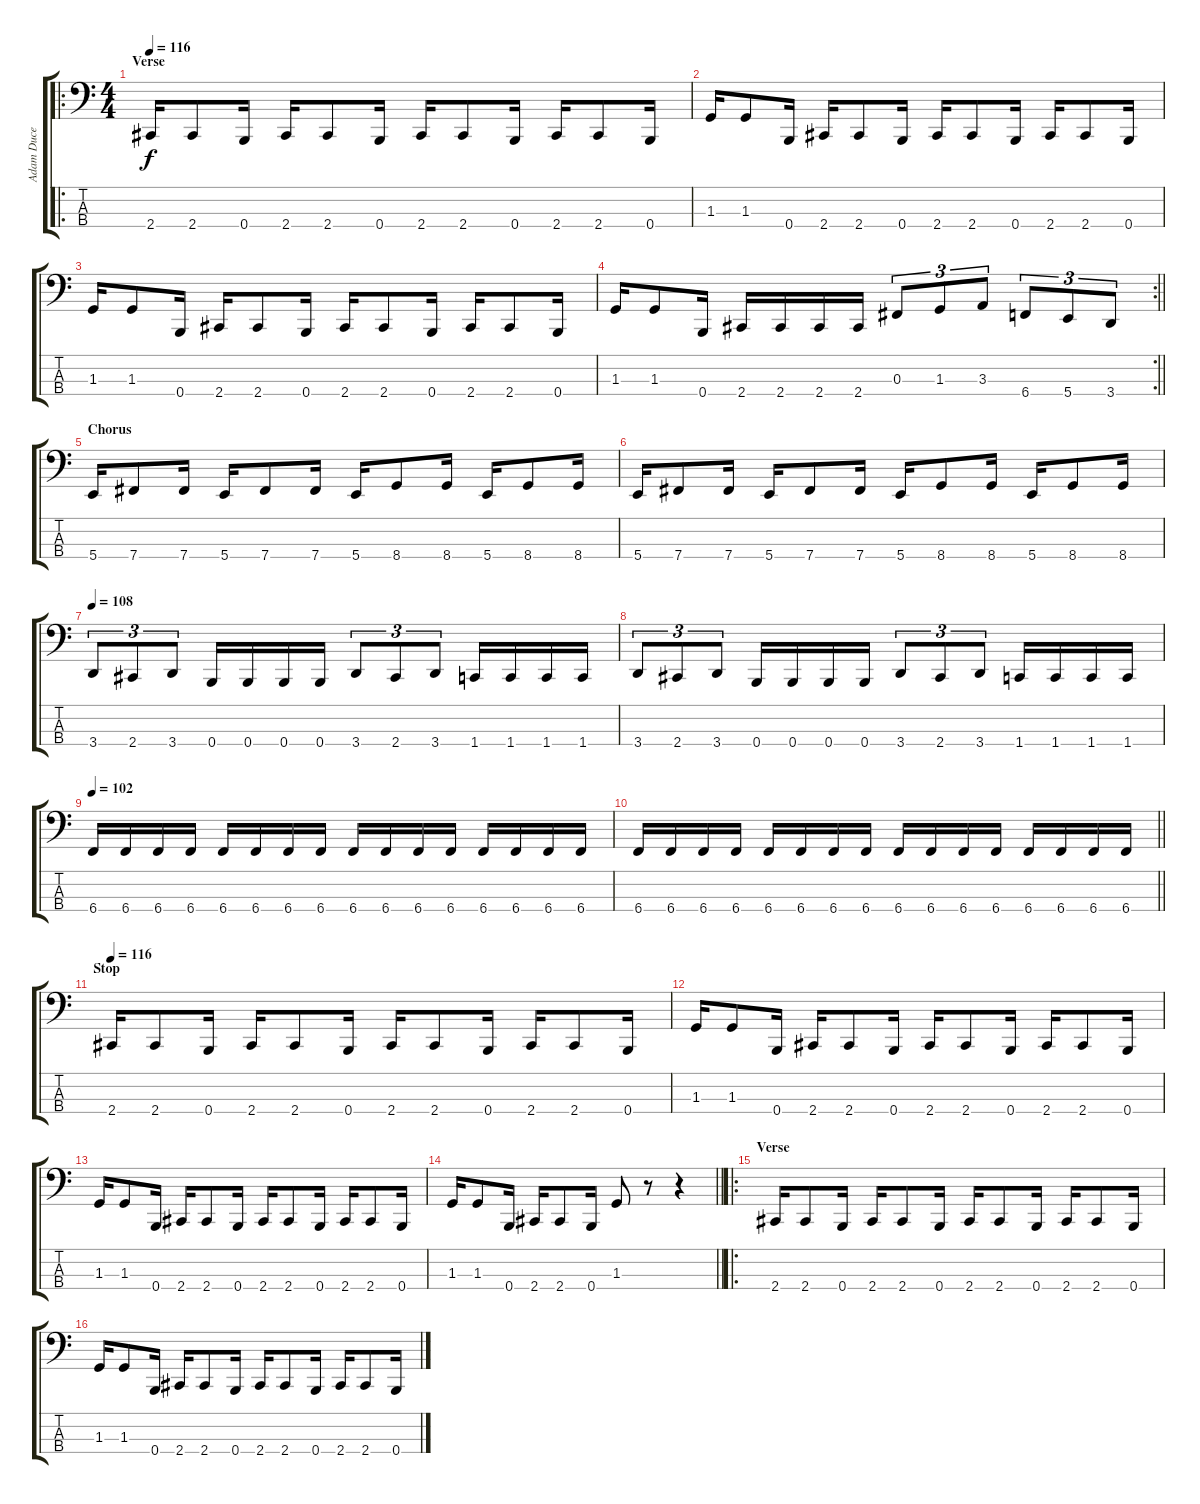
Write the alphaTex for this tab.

\track ("Adam Duce (Bass)" "Adam Duce ") {instrument electricbasspick}
\staff {score tabs}
\tuning (E2 B1 Gb1 B0) {hide}
\ro
\ts (4 4)
\section ("" "Verse")
\tempo 116
\clef f4
\ks c
2.4.16{dy f} 2.4.8 0.4.16 2.4.16 2.4.8 0.4.16 2.4.16 2.4.8 0.4.16 2.4.16 2.4.8 0.4.16 |
1.3.16 1.3.8 0.4.16 2.4.16 2.4.8 0.4.16 2.4.16 2.4.8 0.4.16 2.4.16 2.4.8 0.4.16 |
1.3.16 1.3.8 0.4.16 2.4.16 2.4.8 0.4.16 2.4.16 2.4.8 0.4.16 2.4.16 2.4.8 0.4.16 |
\rc 2
\barLineRight lightlight
1.3.16 1.3.8 0.4.16 2.4.16 2.4.16 2.4.16 2.4.16 0.3.8{tu (3 2)} 1.3.8{tu (3 2)} 3.3.8{tu (3 2)} 6.4.8{tu (3 2)} 5.4.8{tu (3 2)} 3.4.8{tu (3 2)} |
\section ("" "Chorus")
5.4.16 7.4.8 7.4.16 5.4.16 7.4.8 7.4.16 5.4.16 8.4.8 8.4.16 5.4.16 8.4.8 8.4.16 |
5.4.16 7.4.8 7.4.16 5.4.16 7.4.8 7.4.16 5.4.16 8.4.8 8.4.16 5.4.16 8.4.8 8.4.16 |
\tempo 106
\tempo 108
3.4.8{tu (3 2)} 2.4.8{tu (3 2)} 3.4.8{tu (3 2)} 0.4.16 0.4.16 0.4.16 0.4.16 3.4.8{tu (3 2)} 2.4.8{tu (3 2)} 3.4.8{tu (3 2)} 1.4.16 1.4.16 1.4.16 1.4.16 |
3.4.8{tu (3 2)} 2.4.8{tu (3 2)} 3.4.8{tu (3 2)} 0.4.16 0.4.16 0.4.16 0.4.16 3.4.8{tu (3 2)} 2.4.8{tu (3 2)} 3.4.8{tu (3 2)} 1.4.16 1.4.16 1.4.16 1.4.16 |
\tempo 102
6.4.16 6.4.16 6.4.16 6.4.16 6.4.16 6.4.16 6.4.16 6.4.16 6.4.16 6.4.16 6.4.16 6.4.16 6.4.16 6.4.16 6.4.16 6.4.16 |
\barLineRight lightlight
6.4.16 6.4.16 6.4.16 6.4.16 6.4.16 6.4.16 6.4.16 6.4.16 6.4.16 6.4.16 6.4.16 6.4.16 6.4.16 6.4.16 6.4.16 6.4.16 |
\section ("" "Stop")
\tempo 116
2.4.16 2.4.8 0.4.16 2.4.16 2.4.8 0.4.16 2.4.16 2.4.8 0.4.16 2.4.16 2.4.8 0.4.16 |
1.3.16 1.3.8 0.4.16 2.4.16 2.4.8 0.4.16 2.4.16 2.4.8 0.4.16 2.4.16 2.4.8 0.4.16 |
1.3.16 1.3.8 0.4.16 2.4.16 2.4.8 0.4.16 2.4.16 2.4.8 0.4.16 2.4.16 2.4.8 0.4.16 |
\barLineRight lightlight
1.3.16 1.3.8 0.4.16 2.4.16 2.4.8 0.4.16 1.3.8 r.8 r.4 |
\ro
\section ("" "Verse")
2.4.16 2.4.8 0.4.16 2.4.16 2.4.8 0.4.16 2.4.16 2.4.8 0.4.16 2.4.16 2.4.8 0.4.16 |
1.3.16 1.3.8 0.4.16 2.4.16 2.4.8 0.4.16 2.4.16 2.4.8 0.4.16 2.4.16 2.4.8 0.4.16
